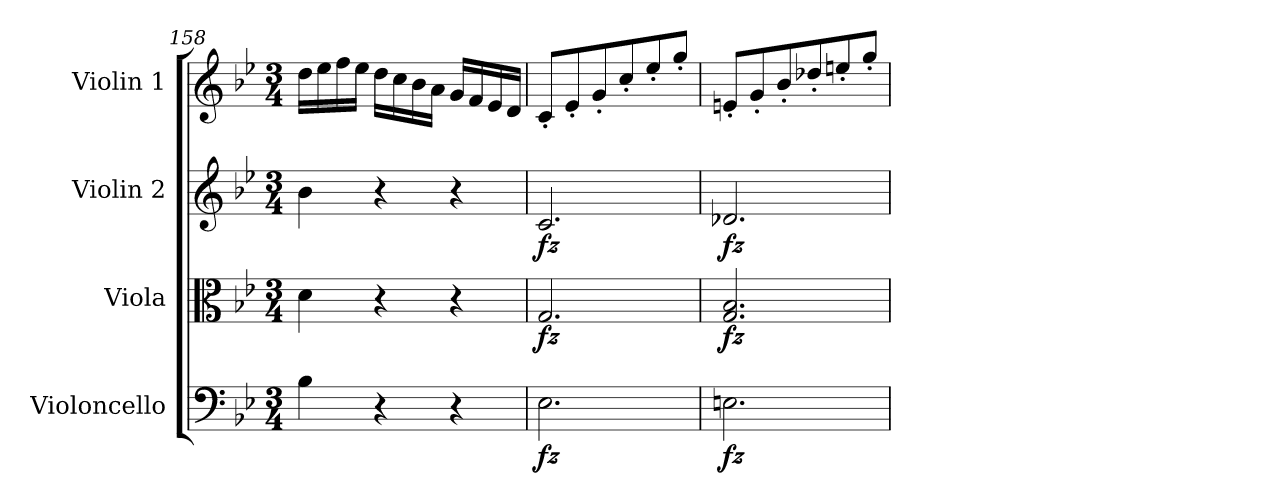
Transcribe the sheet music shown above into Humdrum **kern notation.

**kern	**dynam	**kern	**dynam	**kern	**dynam	**kern
*part4	*part4	*part3	*part3	*part2	*part2	*part1
*staff4	*staff4	*staff3	*staff3	*staff2	*staff2	*staff1
*I"Violoncello	*	*I"Viola	*	*I"Violin 2	*	*I"Violin 1
*I'Vc	*	*I'Vla	*	*I'Vln	*	*I'Vln
*clefF4	*	*clefC3	*	*clefG2	*	*clefG2
*k[b-e-]	*	*k[b-e-]	*	*k[b-e-]	*	*k[b-e-]
*M3/4	*	*M3/4	*	*M3/4	*	*M3/4
=158	=158	=158	=158	=158	=158	=158
4B-\	.	4d\	.	4b-\	.	16dd\LL
.	.	.	.	.	.	16ee-\
.	.	.	.	.	.	16ff\
.	.	.	.	.	.	16ee-\JJ
4r	.	4r	.	4r	.	16dd\LL
.	.	.	.	.	.	16cc\
.	.	.	.	.	.	16b-\
.	.	.	.	.	.	16a\JJ
4r	.	4r	.	4r	.	16g/LL
.	.	.	.	.	.	16f/
.	.	.	.	.	.	16e-/
.	.	.	.	.	.	16d/JJ
=159	=159	=159	=159	=159	=159	=159
!	!LO:DY:b	!	!LO:DY:b	!	!LO:DY:b	!
2.E-\	fz	2.G/	fz	2.c/	fz	8c'/L
.	.	.	.	.	.	8e-'/
.	.	.	.	.	.	8g'/
.	.	.	.	.	.	8cc'/
.	.	.	.	.	.	8ee-'/
.	.	.	.	.	.	8gg'/J
!!LO:LB:g=z
=160	=160	=160	=160	=160	=160	=160
!	!LO:DY:b	!	!LO:DY:b	!	!LO:DY:b	!
2.En\	fz	2.G/ 2.B-/	fz	2.d-X/	fz	8en'/L
.	.	.	.	.	.	8g'/
.	.	.	.	.	.	8b-'/
.	.	.	.	.	.	8dd-X'/
.	.	.	.	.	.	8een'/
.	.	.	.	.	.	8gg'/J
=	=	=	=	=	=	=
*-	*-	*-	*-	*-	*-	*-
